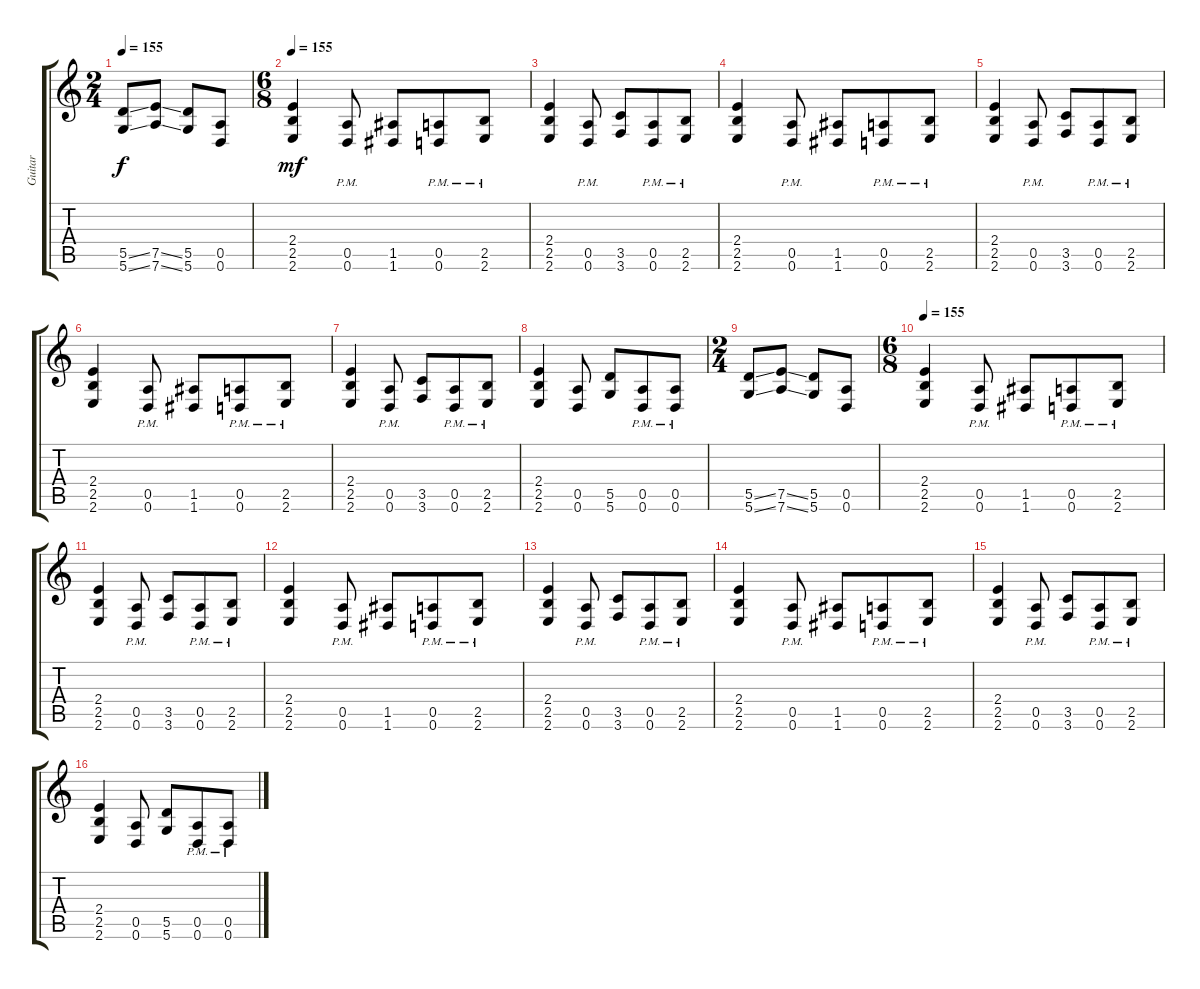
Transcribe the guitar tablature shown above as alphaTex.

\track ("Guitar" "Guitar") {instrument distortionguitar}
\staff {score tabs}
\tuning (E4 B3 G3 D3 A2 D2) {hide}
\ts (2 4)
\tempo 155
\clef g2
\ks c
(5.5{ss} 5.6{ss}).8{dy f} (7.5{ss} 7.6{ss}).8 (5.5 5.6).8 (0.5 0.6).8 |
\ts (6 8)
\tempo 155
(2.4 2.5 2.6).4{dy mf} (0.5{pm} 0.6{pm}).8 (1.5 1.6).8 (0.5{pm} 0.6{pm}).8 (2.5{pm} 2.6{pm}).8 |
(2.4 2.5 2.6).4 (0.5{pm} 0.6{pm}).8 (3.5 3.6).8 (0.5{pm} 0.6{pm}).8 (2.5{pm} 2.6{pm}).8 |
(2.4 2.5 2.6).4 (0.5{pm} 0.6{pm}).8 (1.5 1.6).8 (0.5{pm} 0.6{pm}).8 (2.5{pm} 2.6{pm}).8 |
(2.4 2.5 2.6).4 (0.5{pm} 0.6{pm}).8 (3.5 3.6).8 (0.5{pm} 0.6{pm}).8 (2.5{pm} 2.6{pm}).8 |
(2.4 2.5 2.6).4 (0.5{pm} 0.6{pm}).8 (1.5 1.6).8 (0.5{pm} 0.6{pm}).8 (2.5{pm} 2.6{pm}).8 |
(2.4 2.5 2.6).4 (0.5{pm} 0.6{pm}).8 (3.5 3.6).8 (0.5{pm} 0.6{pm}).8 (2.5{pm} 2.6{pm}).8 |
(2.4 2.5 2.6).4 (0.5 0.6).8 (5.5 5.6).8 (0.5{pm} 0.6{pm}).8 (0.5{pm} 0.6{pm}).8 |
\ts (2 4)
(5.5{ss} 5.6{ss}).8 (7.5{ss} 7.6{ss}).8 (5.5 5.6).8 (0.5 0.6).8 |
\ts (6 8)
\tempo 155
(2.4 2.5 2.6).4 (0.5{pm} 0.6{pm}).8 (1.5 1.6).8 (0.5{pm} 0.6{pm}).8 (2.5{pm} 2.6{pm}).8 |
(2.4 2.5 2.6).4 (0.5{pm} 0.6{pm}).8 (3.5 3.6).8 (0.5{pm} 0.6{pm}).8 (2.5{pm} 2.6{pm}).8 |
(2.4 2.5 2.6).4 (0.5{pm} 0.6{pm}).8 (1.5 1.6).8 (0.5{pm} 0.6{pm}).8 (2.5{pm} 2.6{pm}).8 |
(2.4 2.5 2.6).4 (0.5{pm} 0.6{pm}).8 (3.5 3.6).8 (0.5{pm} 0.6{pm}).8 (2.5{pm} 2.6{pm}).8 |
(2.4 2.5 2.6).4 (0.5{pm} 0.6{pm}).8 (1.5 1.6).8 (0.5{pm} 0.6{pm}).8 (2.5{pm} 2.6{pm}).8 |
(2.4 2.5 2.6).4 (0.5{pm} 0.6{pm}).8 (3.5 3.6).8 (0.5{pm} 0.6{pm}).8 (2.5{pm} 2.6{pm}).8 |
(2.4 2.5 2.6).4 (0.5 0.6).8 (5.5 5.6).8 (0.5{pm} 0.6{pm}).8 (0.5{pm} 0.6{pm}).8
